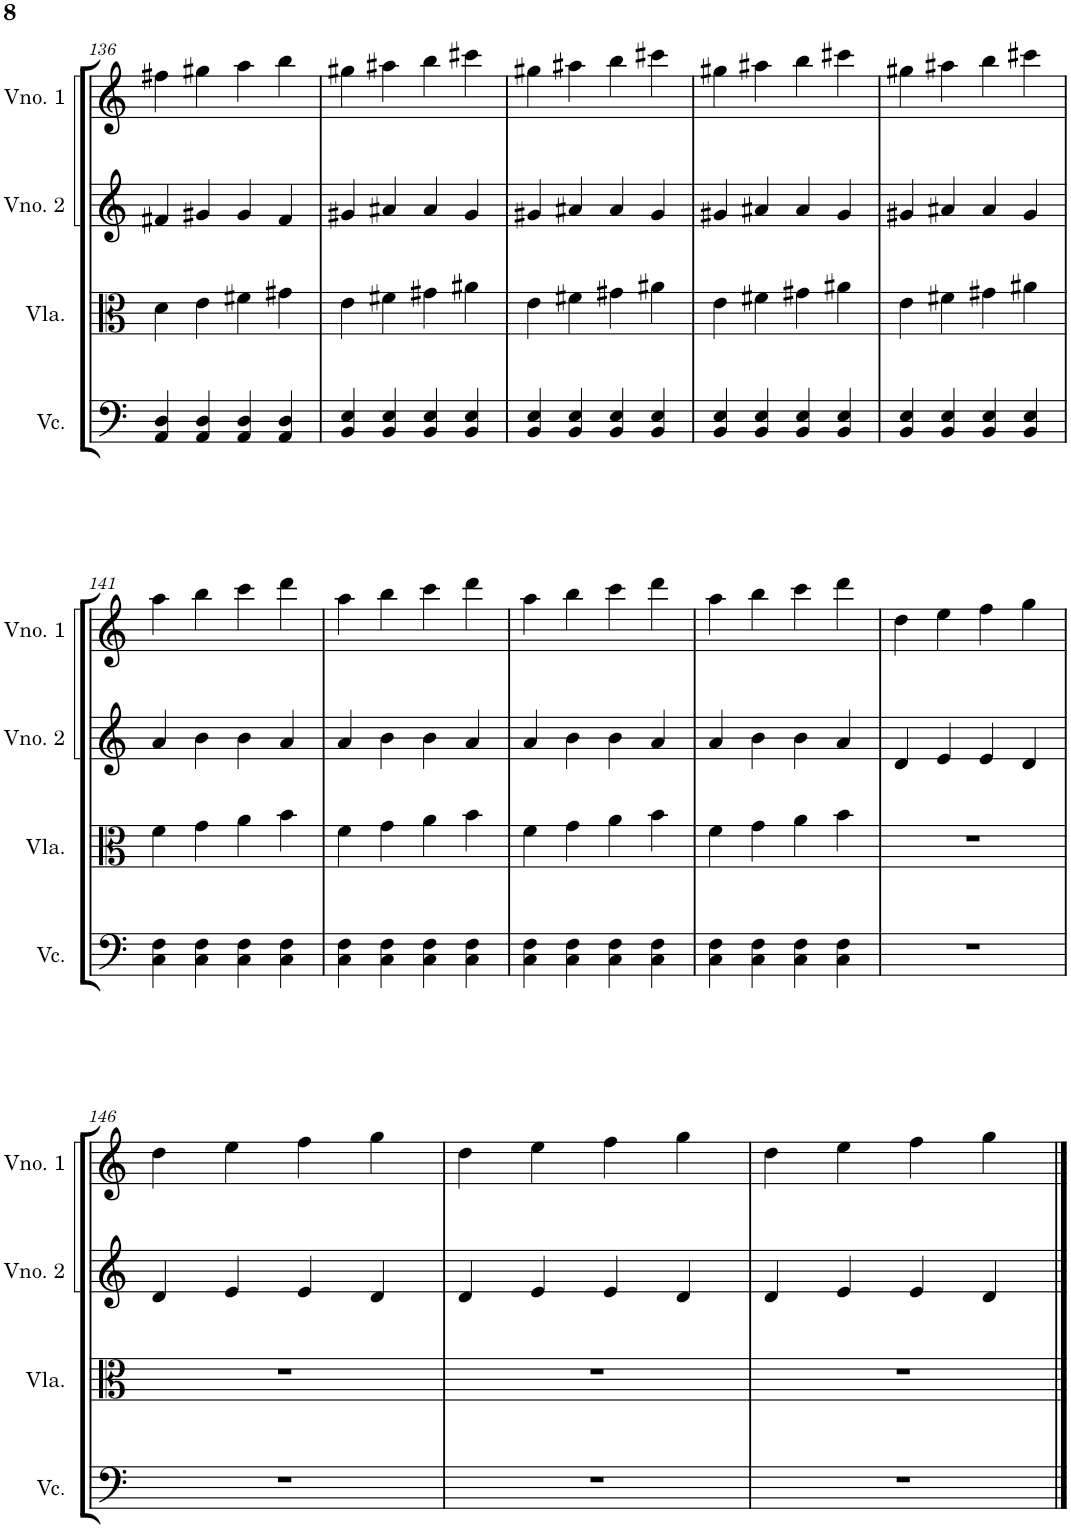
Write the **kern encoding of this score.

**kern	**kern	**kern	**kern
*part4	*part3	*part2	*part1
*staff4	*staff3	*staff2	*staff1
*I"Violoncelo	*I"Viola	*I"Violino 2	*I"Violino 1
*I'Vc.	*I'Vla.	*I'Vno. 2	*I'Vno. 1
!!LO:PB:g=z
*clefF4	*clefC3	*clefG2	*clefG2
*k[]	*k[]	*k[]	*k[]
*M4/4	*M4/4	*M4/4	*M4/4
=136	=136	=136	=136
4AA/ 4D/	4d\	4f#X/	4ff#X\
4AA/ 4D/	4e\	4g#X/	4gg#X\
4AA/ 4D/	4f#X\	4g#/	4aa\
4AA/ 4D/	4g#X\	4f#/	4bb\
=137	=137	=137	=137
4BB/ 4E/	4e\	4g#X/	4gg#X\
4BB/ 4E/	4f#X\	4a#X/	4aa#X\
4BB/ 4E/	4g#X\	4a#/	4bb\
4BB/ 4E/	4a#X\	4g#/	4ccc#X\
=138	=138	=138	=138
4BB/ 4E/	4e\	4g#X/	4gg#X\
4BB/ 4E/	4f#X\	4a#X/	4aa#X\
4BB/ 4E/	4g#X\	4a#/	4bb\
4BB/ 4E/	4a#X\	4g#/	4ccc#X\
=139	=139	=139	=139
4BB/ 4E/	4e\	4g#X/	4gg#X\
4BB/ 4E/	4f#X\	4a#X/	4aa#X\
4BB/ 4E/	4g#X\	4a#/	4bb\
4BB/ 4E/	4a#X\	4g#/	4ccc#X\
=140	=140	=140	=140
4BB/ 4E/	4e\	4g#X/	4gg#X\
4BB/ 4E/	4f#X\	4a#X/	4aa#X\
4BB/ 4E/	4g#X\	4a#/	4bb\
4BB/ 4E/	4a#X\	4g#/	4ccc#X\
!!LO:LB:g=z
=141	=141	=141	=141
4C\ 4F\	4f\	4a/	4aa\
4C\ 4F\	4g\	4b\	4bb\
4C\ 4F\	4a\	4b\	4ccc\
4C\ 4F\	4b\	4a/	4ddd\
=142	=142	=142	=142
4C\ 4F\	4f\	4a/	4aa\
4C\ 4F\	4g\	4b\	4bb\
4C\ 4F\	4a\	4b\	4ccc\
4C\ 4F\	4b\	4a/	4ddd\
=143	=143	=143	=143
4C\ 4F\	4f\	4a/	4aa\
4C\ 4F\	4g\	4b\	4bb\
4C\ 4F\	4a\	4b\	4ccc\
4C\ 4F\	4b\	4a/	4ddd\
=144	=144	=144	=144
4C\ 4F\	4f\	4a/	4aa\
4C\ 4F\	4g\	4b\	4bb\
4C\ 4F\	4a\	4b\	4ccc\
4C\ 4F\	4b\	4a/	4ddd\
=145	=145	=145	=145
1r	1r	4d/	4dd\
.	.	4e/	4ee\
.	.	4e/	4ff\
.	.	4d/	4gg\
!!LO:LB:g=z
=146	=146	=146	=146
1r	1r	4d/	4dd\
.	.	4e/	4ee\
.	.	4e/	4ff\
.	.	4d/	4gg\
=147	=147	=147	=147
1r	1r	4d/	4dd\
.	.	4e/	4ee\
.	.	4e/	4ff\
.	.	4d/	4gg\
=148	=148	=148	=148
1r	1r	4d/	4dd\
.	.	4e/	4ee\
.	.	4e/	4ff\
.	.	4d/	4gg\
==	==	==	==
*-	*-	*-	*-
